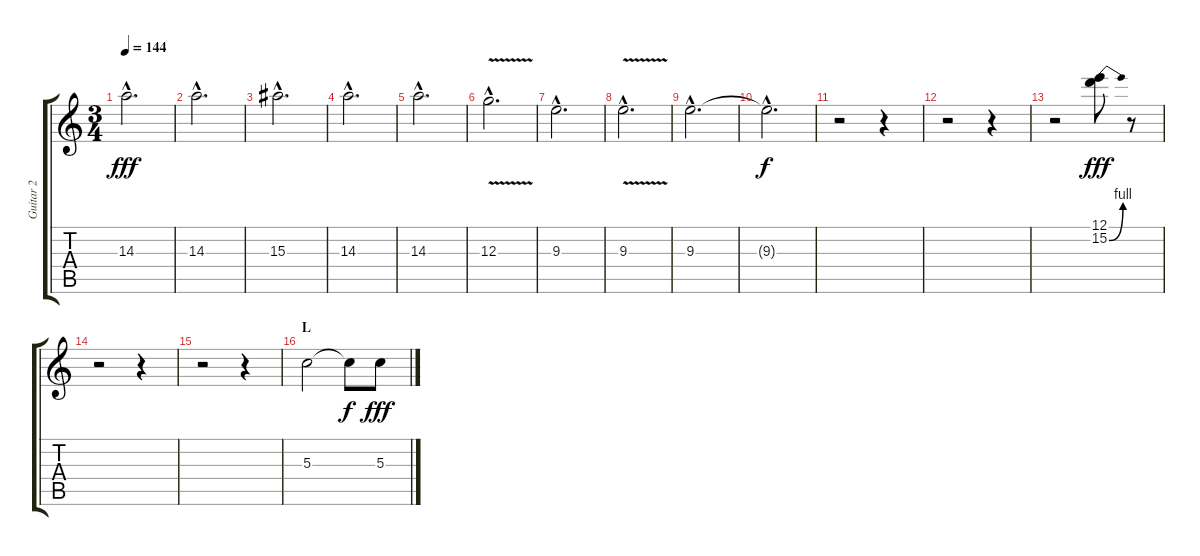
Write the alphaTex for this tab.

\track ("Guitar 2" "Guitar 2") {instrument distortionguitar}
\staff {score tabs}
\tuning (E4 B3 G3 D3 A2 E2) {hide}
\ts (3 4)
\tempo 144
\clef g2
\ks c
14.3{hac}.2{d dy fff} |
14.3{hac}.2{d} |
15.3{hac}.2{d} |
14.3{hac}.2{d} |
14.3{hac}.2{d} |
12.3{v hac}.2{d} |
9.3{hac}.2{d} |
9.3{v hac}.2{d} |
9.3{hac}.2{d} |
9.3{hac t}.2{d dy f} |
r.2 r.4 |
r.2 r.4 |
r.2 (12.1 15.2{be (bend 0 0 60 4)}).8{dy fff volume 13} r.8 |
r.2 r.4 |
r.2 r.4 |
\section ("" "L")
5.3.2 5.3{t}.8{dy f} 5.3.8{dy fff}
